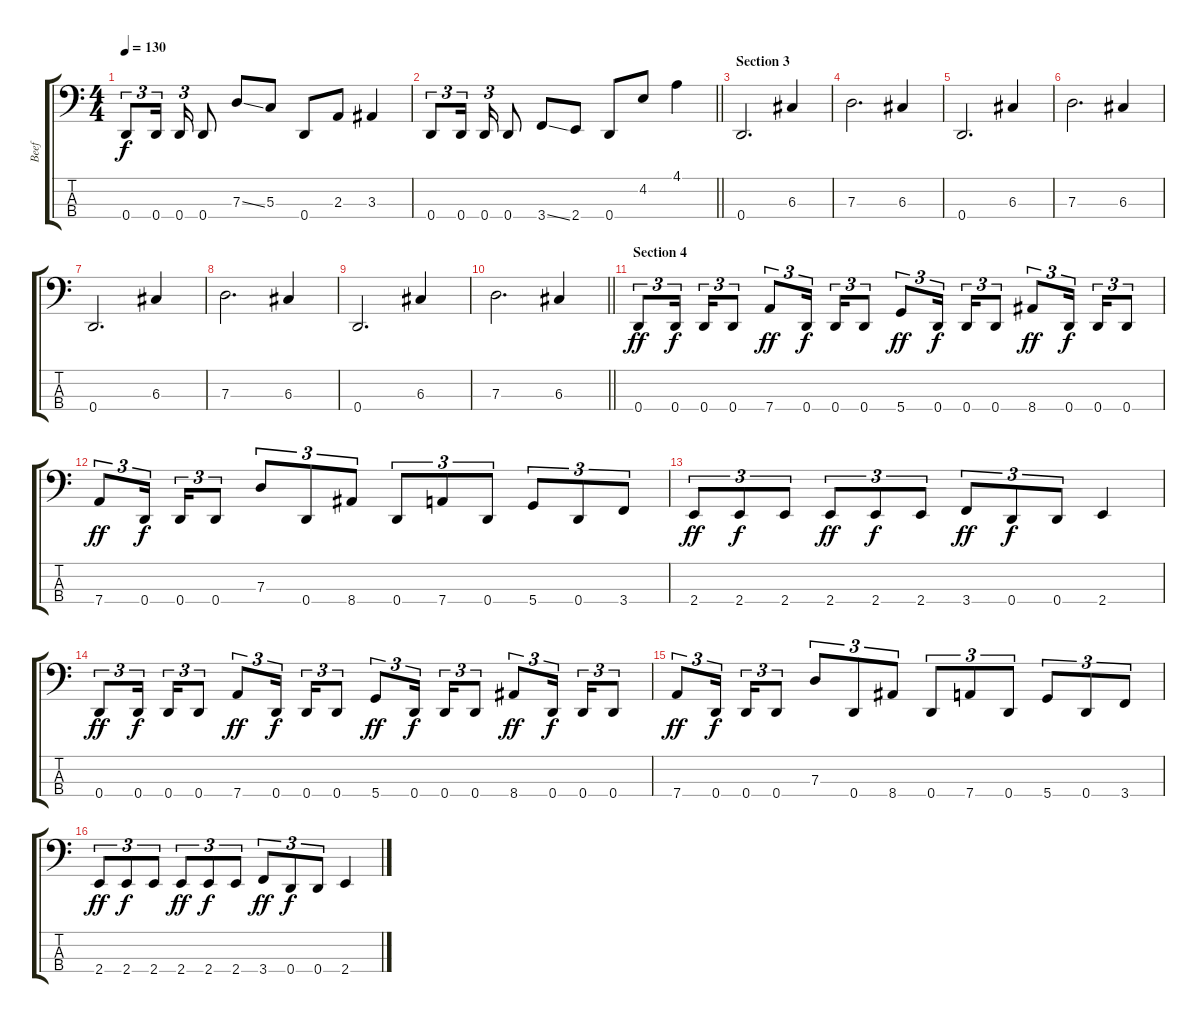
\track ("Beef " "Beef ") {instrument electricbasspick}
\staff {score tabs}
\tuning (F2 C2 G1 D1) {hide}
\ts (4 4)
\tempo 130
\clef f4
\ks c
0.4.8{tu (3 2) dy f} 0.4.16{tu (3 2) beam splitsecondary} 0.4.16{tu (3 2)} 0.4.8 7.3{ss}.8 5.3.8 0.4.8 2.3.8 3.3.4 |
\barLineRight lightlight
0.4.8{tu (3 2)} 0.4.16{tu (3 2) beam splitsecondary} 0.4.16{tu (3 2)} 0.4.8 3.4{ss}.8 2.4.8 0.4.8 4.2.8 4.1.4 |
\section ("" "Section 3")
0.4.2{d} 6.3.4 |
7.3.2{d} 6.3.4 |
0.4.2{d} 6.3.4 |
7.3.2{d} 6.3.4 |
0.4.2{d} 6.3.4 |
7.3.2{d} 6.3.4 |
0.4.2{d} 6.3.4 |
\barLineRight lightlight
7.3.2{d} 6.3.4 |
\section ("" "Section 4")
0.4.8{tu (3 2) dy ff} 0.4.16{tu (3 2) dy f beam splitsecondary} 0.4.16{tu (3 2)} 0.4.8{tu (3 2)} 7.4.8{tu (3 2) dy ff} 0.4.16{tu (3 2) dy f beam splitsecondary} 0.4.16{tu (3 2)} 0.4.8{tu (3 2)} 5.4.8{tu (3 2) dy ff} 0.4.16{tu (3 2) dy f beam splitsecondary} 0.4.16{tu (3 2)} 0.4.8{tu (3 2)} 8.4.8{tu (3 2) dy ff} 0.4.16{tu (3 2) dy f beam splitsecondary} 0.4.16{tu (3 2)} 0.4.8{tu (3 2)} |
7.4.8{tu (3 2) dy ff} 0.4.16{tu (3 2) dy f beam splitsecondary} 0.4.16{tu (3 2)} 0.4.8{tu (3 2)} 7.3.8{tu (3 2)} 0.4.8{tu (3 2)} 8.4.8{tu (3 2)} 0.4.8{tu (3 2)} 7.4.8{tu (3 2)} 0.4.8{tu (3 2)} 5.4.8{tu (3 2)} 0.4.8{tu (3 2)} 3.4.8{tu (3 2)} |
2.4.8{tu (3 2) dy ff} 2.4.8{tu (3 2) dy f} 2.4.8{tu (3 2)} 2.4.8{tu (3 2) dy ff} 2.4.8{tu (3 2) dy f} 2.4.8{tu (3 2)} 3.4.8{tu (3 2) dy ff} 0.4.8{tu (3 2) dy f} 0.4.8{tu (3 2)} 2.4.4 |
0.4.8{tu (3 2) dy ff} 0.4.16{tu (3 2) dy f beam splitsecondary} 0.4.16{tu (3 2)} 0.4.8{tu (3 2)} 7.4.8{tu (3 2) dy ff} 0.4.16{tu (3 2) dy f beam splitsecondary} 0.4.16{tu (3 2)} 0.4.8{tu (3 2)} 5.4.8{tu (3 2) dy ff} 0.4.16{tu (3 2) dy f beam splitsecondary} 0.4.16{tu (3 2)} 0.4.8{tu (3 2)} 8.4.8{tu (3 2) dy ff} 0.4.16{tu (3 2) dy f beam splitsecondary} 0.4.16{tu (3 2)} 0.4.8{tu (3 2)} |
7.4.8{tu (3 2) dy ff} 0.4.16{tu (3 2) dy f beam splitsecondary} 0.4.16{tu (3 2)} 0.4.8{tu (3 2)} 7.3.8{tu (3 2)} 0.4.8{tu (3 2)} 8.4.8{tu (3 2)} 0.4.8{tu (3 2)} 7.4.8{tu (3 2)} 0.4.8{tu (3 2)} 5.4.8{tu (3 2)} 0.4.8{tu (3 2)} 3.4.8{tu (3 2)} |
2.4.8{tu (3 2) dy ff} 2.4.8{tu (3 2) dy f} 2.4.8{tu (3 2)} 2.4.8{tu (3 2) dy ff} 2.4.8{tu (3 2) dy f} 2.4.8{tu (3 2)} 3.4.8{tu (3 2) dy ff} 0.4.8{tu (3 2) dy f} 0.4.8{tu (3 2)} 2.4.4
